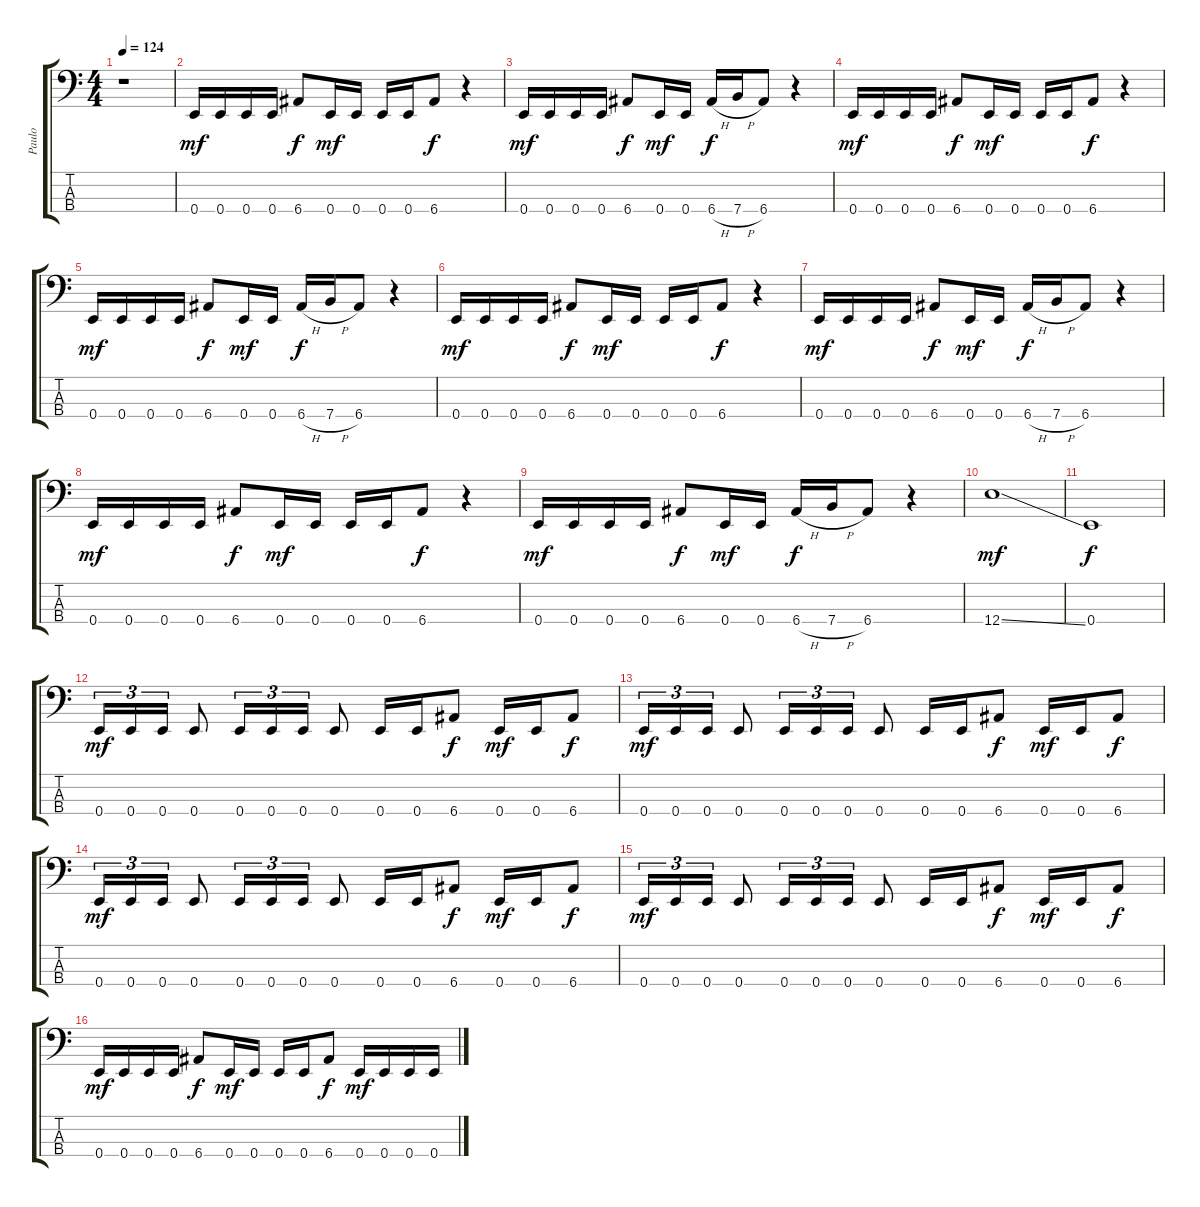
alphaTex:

\track ("Paulo" "Paulo") {instrument electricbasspick}
\staff {score tabs}
\tuning (G2 D2 A1 E1) {hide}
\ts (4 4)
\tempo 124
\clef f4
\ks c
r.1{dy mf instrument electricbasspick} |
0.4.16 0.4.16 0.4.16 0.4.16 6.4.8{dy f} 0.4.16{dy mf} 0.4.16 0.4.16 0.4.16 6.4.8{dy f} r.4 |
0.4.16{dy mf} 0.4.16 0.4.16 0.4.16 6.4.8{dy f} 0.4.16{dy mf} 0.4.16 6.4{h}.16{dy f} 7.4{h}.16 6.4.8 r.4 |
0.4.16{dy mf} 0.4.16 0.4.16 0.4.16 6.4.8{dy f} 0.4.16{dy mf} 0.4.16 0.4.16 0.4.16 6.4.8{dy f} r.4 |
0.4.16{dy mf} 0.4.16 0.4.16 0.4.16 6.4.8{dy f} 0.4.16{dy mf} 0.4.16 6.4{h}.16{dy f} 7.4{h}.16 6.4.8 r.4 |
0.4.16{dy mf} 0.4.16 0.4.16 0.4.16 6.4.8{dy f} 0.4.16{dy mf} 0.4.16 0.4.16 0.4.16 6.4.8{dy f} r.4 |
0.4.16{dy mf} 0.4.16 0.4.16 0.4.16 6.4.8{dy f} 0.4.16{dy mf} 0.4.16 6.4{h}.16{dy f} 7.4{h}.16 6.4.8 r.4 |
0.4.16{dy mf} 0.4.16 0.4.16 0.4.16 6.4.8{dy f} 0.4.16{dy mf} 0.4.16 0.4.16 0.4.16 6.4.8{dy f} r.4 |
0.4.16{dy mf} 0.4.16 0.4.16 0.4.16 6.4.8{dy f} 0.4.16{dy mf} 0.4.16 6.4{h}.16{dy f} 7.4{h}.16 6.4.8 r.4 |
12.4{ss}.1{dy mf} |
0.4.1{dy f} |
0.4.16{tu (3 2) dy mf} 0.4.16{tu (3 2)} 0.4.16{tu (3 2)} 0.4.8 0.4.16{tu (3 2)} 0.4.16{tu (3 2)} 0.4.16{tu (3 2)} 0.4.8 0.4.16 0.4.16 6.4.8{dy f} 0.4.16{dy mf} 0.4.16 6.4.8{dy f} |
0.4.16{tu (3 2) dy mf} 0.4.16{tu (3 2)} 0.4.16{tu (3 2)} 0.4.8 0.4.16{tu (3 2)} 0.4.16{tu (3 2)} 0.4.16{tu (3 2)} 0.4.8 0.4.16 0.4.16 6.4.8{dy f} 0.4.16{dy mf} 0.4.16 6.4.8{dy f} |
0.4.16{tu (3 2) dy mf} 0.4.16{tu (3 2)} 0.4.16{tu (3 2)} 0.4.8 0.4.16{tu (3 2)} 0.4.16{tu (3 2)} 0.4.16{tu (3 2)} 0.4.8 0.4.16 0.4.16 6.4.8{dy f} 0.4.16{dy mf} 0.4.16 6.4.8{dy f} |
0.4.16{tu (3 2) dy mf} 0.4.16{tu (3 2)} 0.4.16{tu (3 2)} 0.4.8 0.4.16{tu (3 2)} 0.4.16{tu (3 2)} 0.4.16{tu (3 2)} 0.4.8 0.4.16 0.4.16 6.4.8{dy f} 0.4.16{dy mf} 0.4.16 6.4.8{dy f} |
0.4.16{dy mf} 0.4.16 0.4.16 0.4.16 6.4.8{dy f} 0.4.16{dy mf} 0.4.16 0.4.16 0.4.16 6.4.8{dy f} 0.4.16{dy mf} 0.4.16 0.4.16 0.4.16
